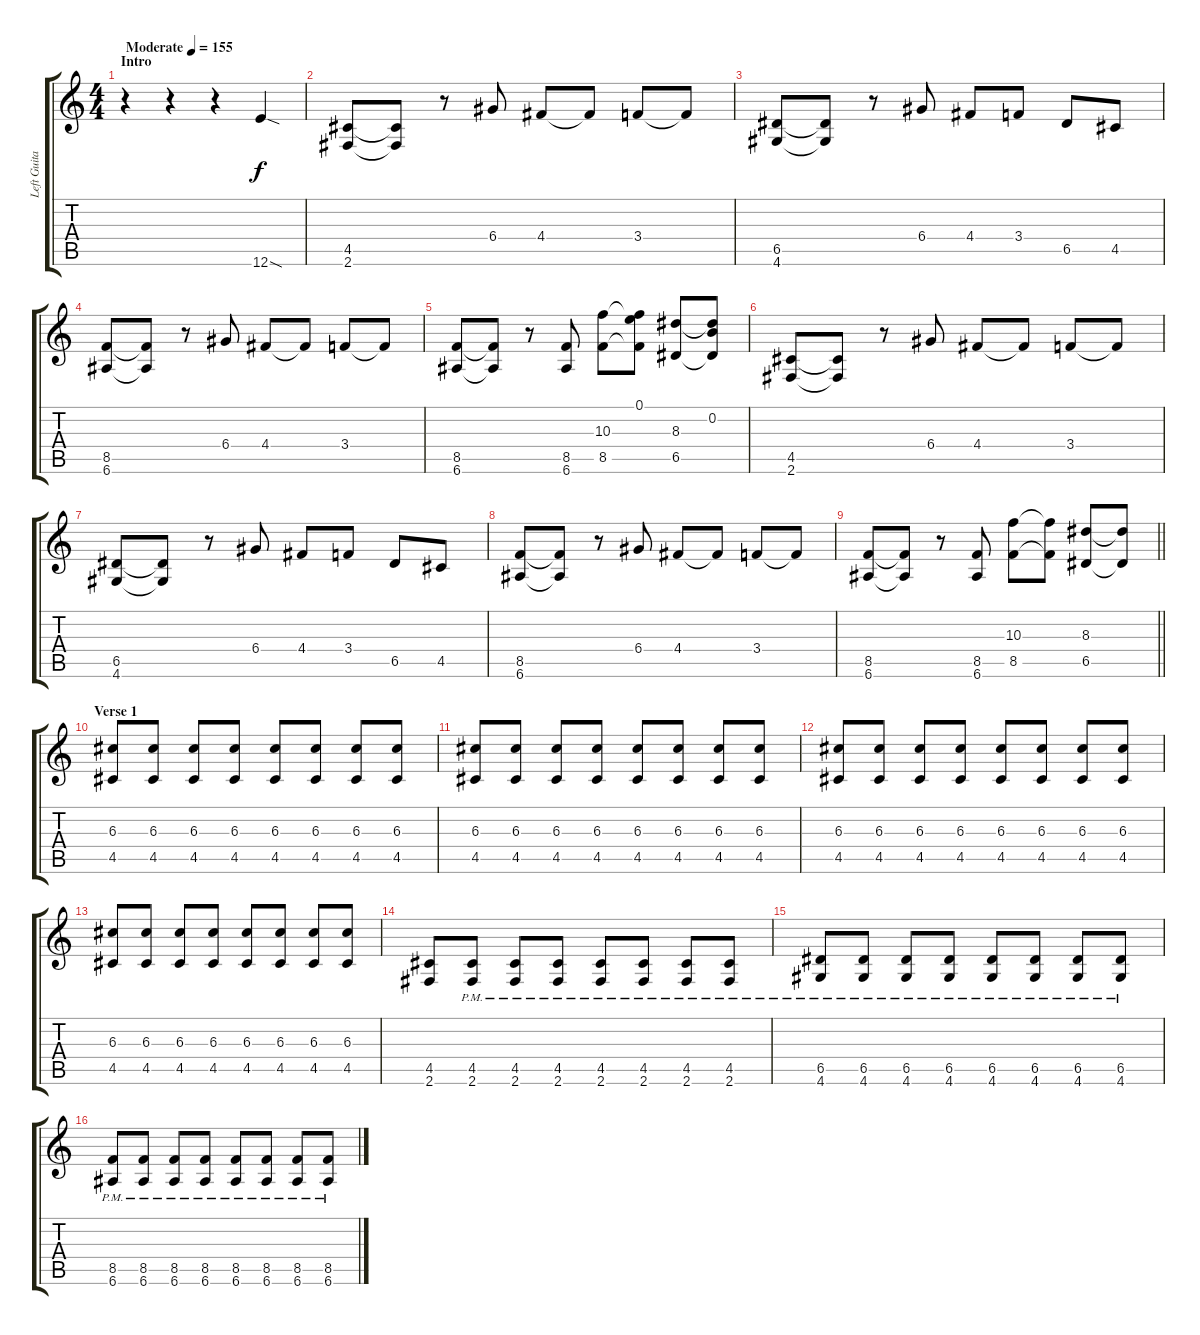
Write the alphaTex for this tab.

\track ("Left Guitar (lead)" "Left Guita") {instrument distortionguitar}
\staff {score tabs}
\tuning (E4 B3 G3 D3 A2 E2) {hide}
\ts (4 4)
\section ("" "Intro")
\tempo (155 "Moderate")
\clef g2
\ks c
r.4{dy f instrument distortionguitar} r.4 r.4 12.6{sod}.4 |
(4.5 2.6).8 (4.5{t} 2.6{t}).8 r.8 6.4.8 4.4.8 4.4{t}.8 3.4.8 3.4{t}.8 |
(6.5 4.6).8 (6.5{t} 4.6{t}).8 r.8 6.4.8 4.4.8 3.4.8 6.5.8 4.5.8 |
(8.5 6.6).8 (8.5{t} 6.6{t}).8 r.8 6.4.8 4.4.8 4.4{t}.8 3.4.8 3.4{t}.8 |
(8.5 6.6).8 (8.5{t} 6.6{t}).8 r.8 (8.5 6.6).8 (10.3 8.5).8 (0.1 10.3{t} 8.5{t}).8 (8.3 6.5).8 (0.2 8.3{t} 6.5{t}).8 |
(4.5 2.6).8 (4.5{t} 2.6{t}).8 r.8 6.4.8 4.4.8 4.4{t}.8 3.4.8 3.4{t}.8 |
(6.5 4.6).8 (6.5{t} 4.6{t}).8 r.8 6.4.8 4.4.8 3.4.8 6.5.8 4.5.8 |
(8.5 6.6).8 (8.5{t} 6.6{t}).8 r.8 6.4.8 4.4.8 4.4{t}.8 3.4.8 3.4{t}.8 |
\barLineRight lightlight
(8.5 6.6).8 (8.5{t} 6.6{t}).8 r.8 (8.5 6.6).8 (10.3 8.5).8 (10.3{t} 8.5{t}).8 (8.3 6.5).8 (8.3{t} 6.5{t}).8 |
\section ("" "Verse 1")
(6.3 4.5).8 (6.3 4.5).8 (6.3 4.5).8 (6.3 4.5).8 (6.3 4.5).8 (6.3 4.5).8 (6.3 4.5).8 (6.3 4.5).8 |
(6.3 4.5).8 (6.3 4.5).8 (6.3 4.5).8 (6.3 4.5).8 (6.3 4.5).8 (6.3 4.5).8 (6.3 4.5).8 (6.3 4.5).8 |
(6.3 4.5).8 (6.3 4.5).8 (6.3 4.5).8 (6.3 4.5).8 (6.3 4.5).8 (6.3 4.5).8 (6.3 4.5).8 (6.3 4.5).8 |
(6.3 4.5).8 (6.3 4.5).8 (6.3 4.5).8 (6.3 4.5).8 (6.3 4.5).8 (6.3 4.5).8 (6.3 4.5).8 (6.3 4.5).8 |
(4.5 2.6).8 (4.5 2.6{pm}).8 (4.5{pm} 2.6{pm}).8 (4.5{pm} 2.6{pm}).8 (4.5{pm} 2.6{pm}).8 (4.5{pm} 2.6{pm}).8 (4.5{pm} 2.6{pm}).8 (4.5{pm} 2.6{pm}).8 |
(6.5{pm} 4.6{pm}).8 (6.5{pm} 4.6{pm}).8 (6.5{pm} 4.6{pm}).8 (6.5{pm} 4.6{pm}).8 (6.5{pm} 4.6{pm}).8 (6.5{pm} 4.6{pm}).8 (6.5{pm} 4.6{pm}).8 (6.5{pm} 4.6{pm}).8 |
(8.5{pm} 6.6{pm}).8 (8.5{pm} 6.6{pm}).8 (8.5{pm} 6.6{pm}).8 (8.5{pm} 6.6{pm}).8 (8.5{pm} 6.6{pm}).8 (8.5{pm} 6.6{pm}).8 (8.5{pm} 6.6{pm}).8 (8.5{pm} 6.6{pm}).8
